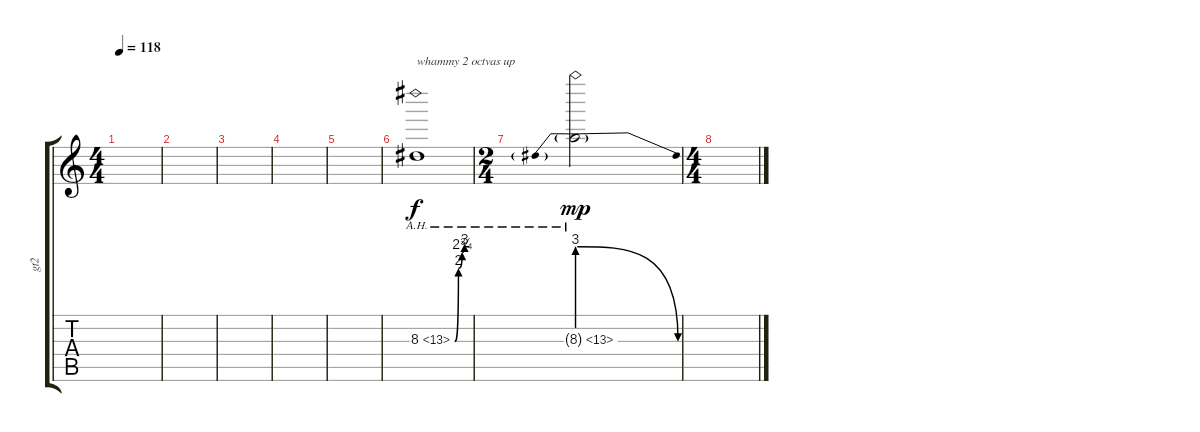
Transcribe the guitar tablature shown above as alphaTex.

\track ("gt2" "gt2") {instrument distortionguitar}
\staff {score tabs}
\tuning (E4 B3 G3 D3 A2 E2) {hide}
\ts (4 4)
\tempo 118
\clef g2
\ks c
|
|
|
|
|
8.3{be (custom 0 0 15 8 30 11 40 12 60 12) ah 5}.1{txt "whammy 2 octvas up"} |
\ts (2 4)
8.3{be (prebendrelease 0 12 60 0) ah 5 g}.2{dy mp} |
\ts (4 4)
